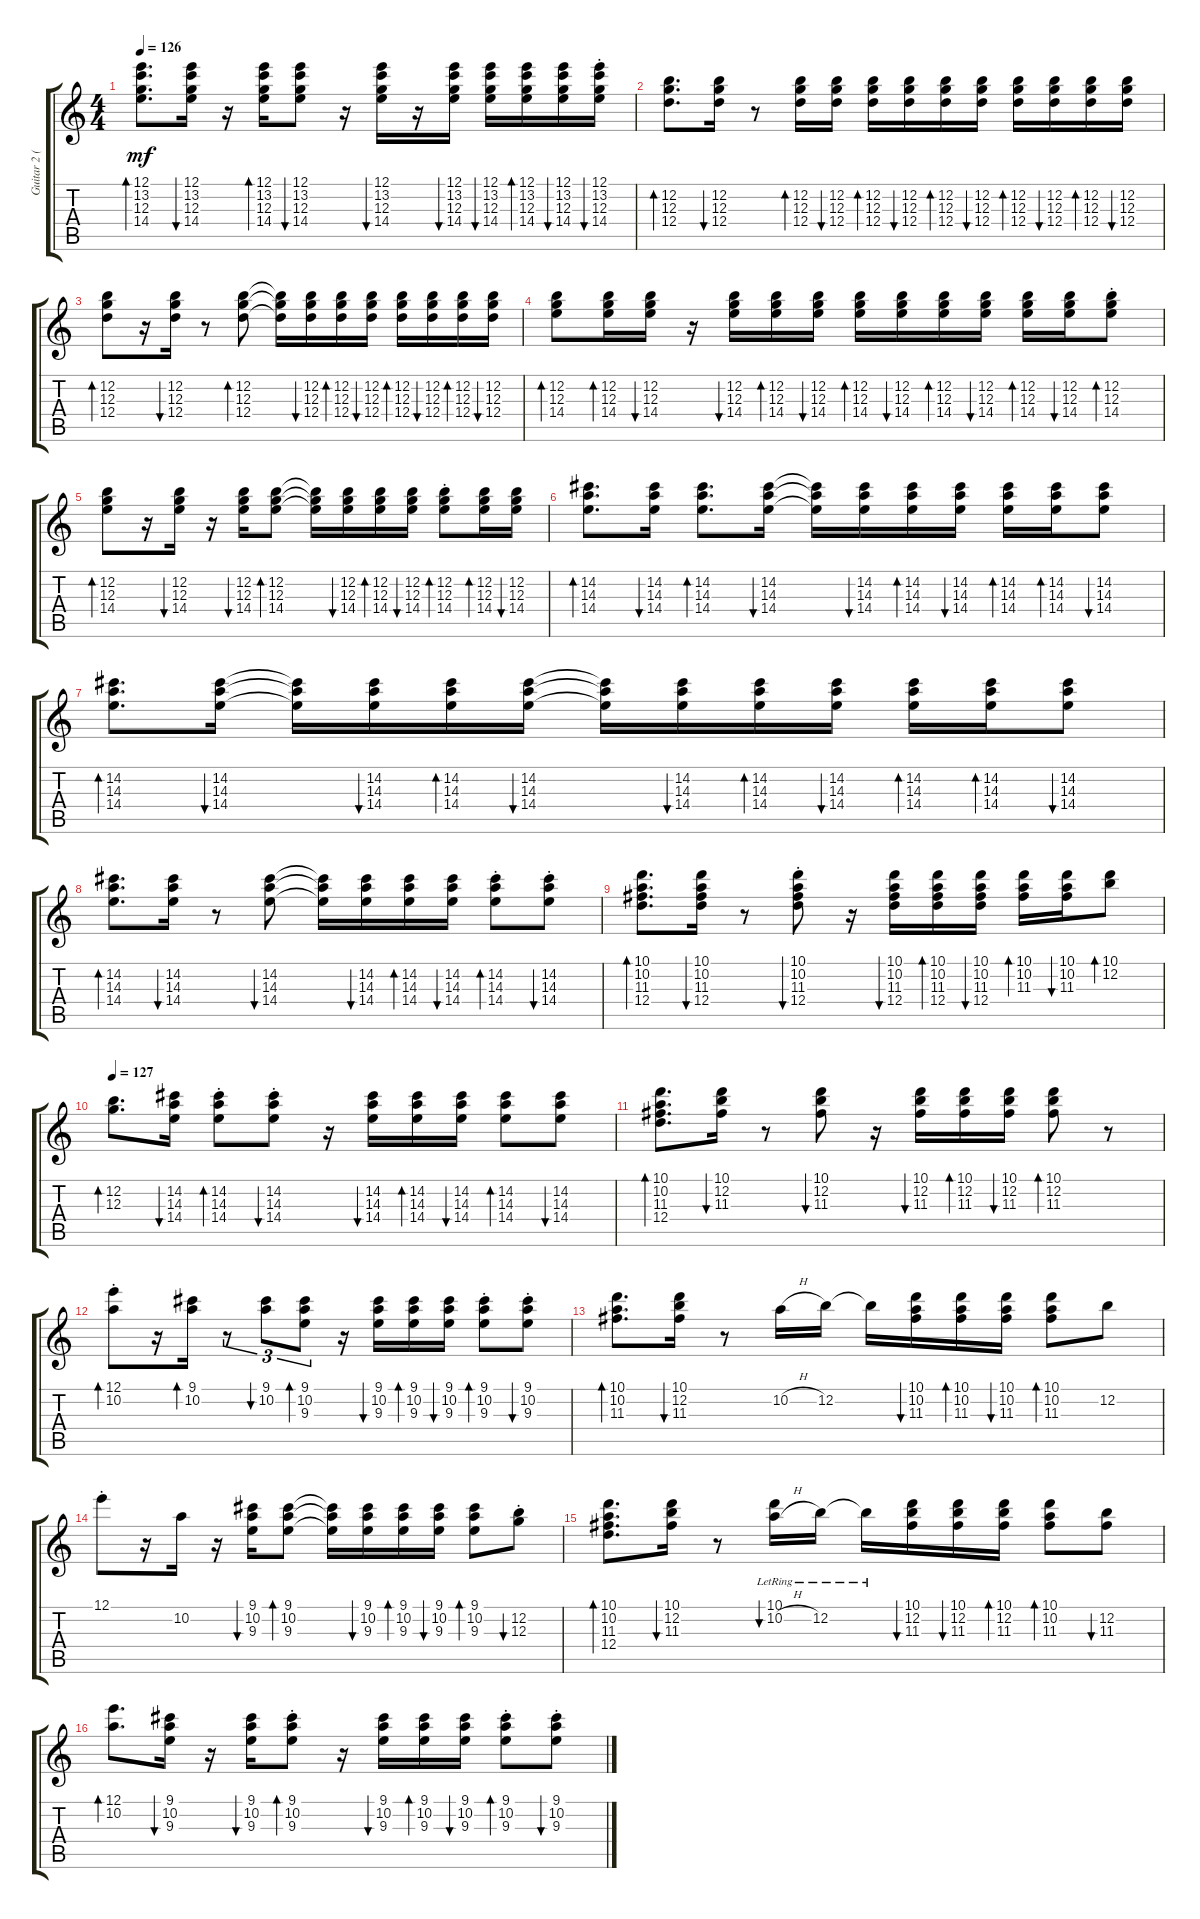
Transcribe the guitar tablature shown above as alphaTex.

\track ("Guitar 2 (Jesse Ed Davis)" "Guitar 2 (") {instrument electricguitarclean}
\staff {score tabs}
\tuning (E4 B3 G3 D3 A2 E2) {hide}
\ts (4 4)
\tempo 126
\clef g2
\ks c
(12.1 13.2 12.3 14.4).8{d bd 60 dy mf} (12.1 13.2 12.3 14.4).16{bu 60} r.16 (12.1 13.2 12.3 14.4).16{bd 60} (12.1 13.2 12.3 14.4).8{bu 60} r.16 (12.1 13.2 12.3 14.4).16{bu 60} r.16 (12.1 13.2 12.3 14.4).16{bu 60} (12.1 13.2 12.3 14.4).16{bu 60} (12.1 13.2 12.3 14.4).16{bd 60} (12.1 13.2 12.3 14.4).16{bu 60} (12.1{st} 13.2{st} 12.3{st} 14.4{st}).16{bu 60} |
(12.2 12.3 12.4).8{d bd 60} (12.2 12.3 12.4).16{bu 60} r.8 (12.2 12.3 12.4).16{bd 60} (12.2 12.3 12.4).16{bu 60} (12.2 12.3 12.4).16{bd 60} (12.2 12.3 12.4).16{bu 60} (12.2 12.3 12.4).16{bd 60} (12.2 12.3 12.4).16{bu 60} (12.2 12.3 12.4).16{bd 60} (12.2 12.3 12.4).16{bu 60} (12.2 12.3 12.4).16{bd 60} (12.2 12.3 12.4).16{bu 60} |
(12.2 12.3 12.4).8{bd 60} r.16 (12.2 12.3 12.4).16{bu 60} r.8 (12.2 12.3 12.4).8{bd 60} (12.2{t} 12.3{t} 12.4{t}).16 (12.2 12.3 12.4).16{bu 60} (12.2 12.3 12.4).16{bd 60} (12.2 12.3 12.4).16{bu 60} (12.2 12.3 12.4).16{bd 60} (12.2 12.3 12.4).16{bu 60} (12.2 12.3 12.4).16{bd 60} (12.2 12.3 12.4).16{bu 60} |
(12.2 12.3 14.4).8{bd 60} (12.2 12.3 14.4).16{bd 60} (12.2 12.3 14.4).16{bu 60} r.16 (12.2 12.3 14.4).16{bu 60} (12.2 12.3 14.4).16{bd 60} (12.2 12.3 14.4).16{bu 60} (12.2 12.3 14.4).16{bd 60} (12.2 12.3 14.4).16{bu 60} (12.2 12.3 14.4).16{bd 60} (12.2 12.3 14.4).16{bu 60} (12.2 12.3 14.4).16{bd 60} (12.2 12.3 14.4).16{bu 60} (12.2{st} 12.3{st} 14.4{st}).8{bd 60} |
(12.2 12.3 14.4).8{bd 60} r.16 (12.2 12.3 14.4).16{bu 60} r.16 (12.2 12.3 14.4).16{bu 60} (12.2 12.3 14.4).8{bd 60} (12.2{t} 12.3{t} 14.4{t}).16 (12.2 12.3 14.4).16{bu 60} (12.2 12.3 14.4).16{bd 60} (12.2 12.3 14.4).16{bu 60} (12.2{st} 12.3{st} 14.4{st}).8{bd 60} (12.2 12.3 14.4).16{bd 60} (12.2 12.3 14.4).16{bu 60} |
(14.2 14.3 14.4).8{d bd 60} (14.2 14.3 14.4).16{bu 60} (14.2 14.3 14.4).8{d bd 60} (14.2 14.3 14.4).16{bu 60} (14.2{t} 14.3{t} 14.4{t}).16 (14.2 14.3 14.4).16{bu 60} (14.2 14.3 14.4).16{bd 60} (14.2 14.3 14.4).16{bu 60} (14.2 14.3 14.4).16{bd 60} (14.2 14.3 14.4).16{bd 60} (14.2 14.3 14.4).8{bu 60} |
(14.2 14.3 14.4).8{d bd 60} (14.2 14.3 14.4).16{bu 60} (14.2{t} 14.3{t} 14.4{t}).16 (14.2 14.3 14.4).16{bu 60} (14.2 14.3 14.4).16{bd 60} (14.2 14.3 14.4).16{bu 60} (14.2{t} 14.3{t} 14.4{t}).16 (14.2 14.3 14.4).16{bu 60} (14.2 14.3 14.4).16{bd 60} (14.2 14.3 14.4).16{bu 60} (14.2 14.3 14.4).16{bd 60} (14.2 14.3 14.4).16{bd 60} (14.2 14.3 14.4).8{bu 60} |
(14.2 14.3 14.4).8{d bd 60} (14.2 14.3 14.4).16{bu 60} r.8 (14.2 14.3 14.4).8{bu 30} (14.2{t} 14.3{t} 14.4{t}).16 (14.2 14.3 14.4).16{bu 60} (14.2 14.3 14.4).16{bd 60} (14.2 14.3 14.4).16{bu 60} (14.2{st} 14.3{st} 14.4{st}).8{bd 60} (14.2{st} 14.3{st} 14.4{st}).8{bu 60} |
(10.1 10.2 11.3 12.4).8{d bd 60} (10.1 10.2 11.3 12.4).16{bu 60} r.8 (10.1{st} 10.2{st} 11.3{st} 12.4{st}).8{bu 60} r.16 (10.1 10.2 11.3 12.4).16{bu 60} (10.1 10.2 11.3 12.4).16{bd 60} (10.1 10.2 11.3 12.4).16{bu 60} (10.1 10.2 11.3).16{bd 60} (10.1 10.2 11.3).16{bu 60} (10.1 12.2).8{bd 60} |
\tempo 127
(12.2 12.3).8{d bd 60} (14.2 14.3 14.4).16{bu 60} (14.2{st} 14.3{st} 14.4{st}).8{bd 60} (14.2{st} 14.3{st} 14.4{st}).8{bu 60} r.16 (14.2 14.3 14.4).16{bu 60} (14.2 14.3 14.4).16{bd 60} (14.2 14.3 14.4).16{bu 60} (14.2 14.3 14.4).8{bd 60} (14.2 14.3 14.4).8{bu 60} |
(10.1 10.2 11.3 12.4).8{d bd 60} (10.1 12.2 11.3).16{bu 60} r.8 (10.1 12.2 11.3).8{bu 60} r.16 (10.1 12.2 11.3).16{bu 60} (10.1 12.2 11.3).16{bd 60} (10.1 12.2 11.3).16{bu 60} (10.1 12.2 11.3).8{bd 60} r.8 |
(12.1{st} 10.2{st}).8{bd 60} r.16 (9.1 10.2).16{bd 60} r.8{tu (3 2)} (9.1 10.2).8{tu (3 2) bu 60} (9.1 10.2 9.3).8{tu (3 2) bd 60} r.16 (9.1 10.2 9.3).16{bu 60} (9.1 10.2 9.3).16{bd 60} (9.1 10.2 9.3).16{bu 60} (9.1{st} 10.2{st} 9.3{st}).8{bd 60} (9.1{st} 10.2{st} 9.3{st}).8{bu 60} |
(10.1 10.2 11.3).8{d bd 60} (10.1 12.2 11.3).16{bu 60} r.8 10.2{h}.16 12.2.16 12.2{t}.16 (10.1 10.2 11.3).16{bu 60} (10.1 10.2 11.3).16{bd 60} (10.1 10.2 11.3).16{bu 60} (10.1 10.2 11.3).8{bd 60} 12.2.8 |
12.1{st}.8 r.16 10.2.16 r.16 (9.1 10.2 9.3).16{bu 60} (9.1 10.2 9.3).8{bd 60} (9.1{t} 10.2{t} 9.3{t}).16 (9.1 10.2 9.3).16{bu 60} (9.1 10.2 9.3).16{bd 60} (9.1 10.2 9.3).16{bu 60} (9.1 10.2 9.3).8{bd 60} (12.2{st} 12.3{st}).8{bu 60} |
(10.1 10.2 11.3 12.4).8{d bd 60} (10.1 12.2 11.3).16{bu 60} r.8 (10.1{lr} 10.2{h lr}).16{bu 60} 12.2{lr}.16 12.2{lr t}.16 (10.1 12.2 11.3).16{bu 60} (10.1 12.2 11.3).16{bu 60} (10.1 12.2 11.3).16{bd 60} (10.1 10.2 11.3).8{bd 60} (12.2 11.3).8{bu 60} |
(12.1 10.2).8{d bd 60} (9.1 10.2 9.3).16{bu 60} r.16 (9.1 10.2 9.3).16{bu 60} (9.1{st} 10.2{st} 9.3{st}).8{bd 60} r.16 (9.1 10.2 9.3).16{bu 60} (9.1 10.2 9.3).16{bd 60} (9.1 10.2 9.3).16{bu 60} (9.1{st} 10.2{st} 9.3{st}).8{bd 60} (9.1{st} 10.2{st} 9.3{st}).8{bu 60}
